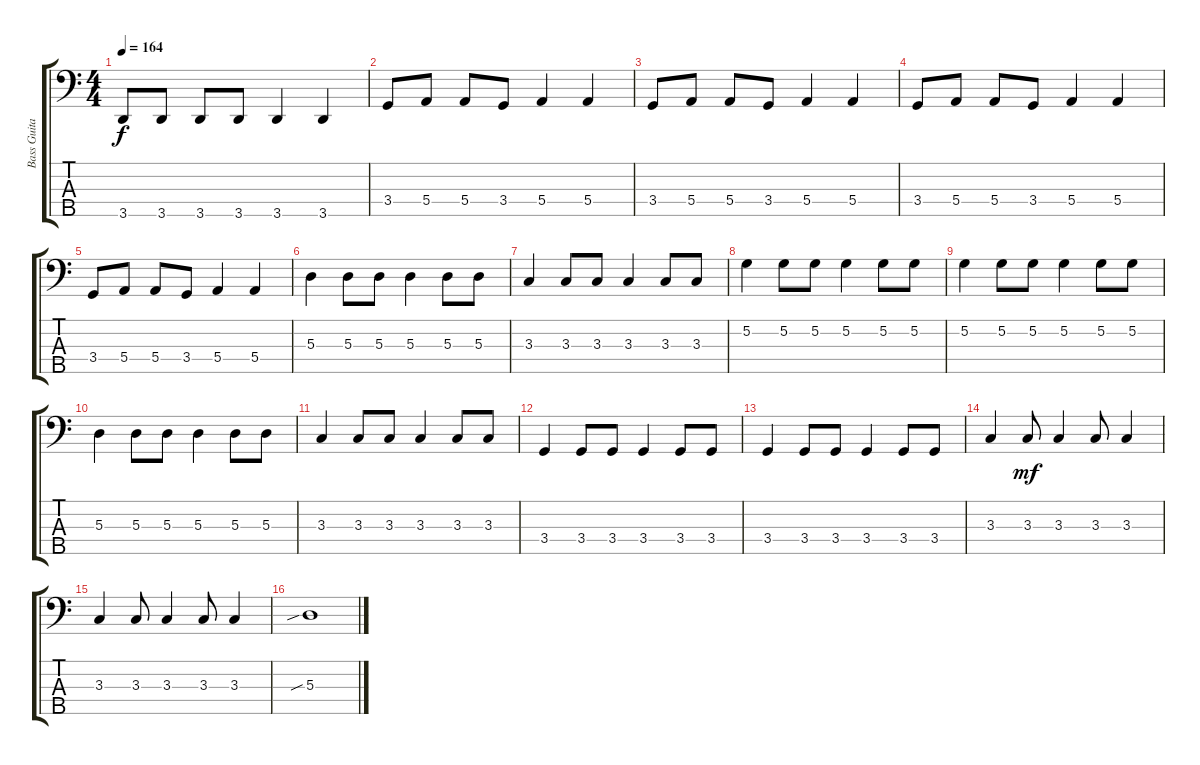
\track ("Bass Guitar" "Bass Guita") {instrument electricbassfinger}
\staff {score tabs}
\tuning (G2 D2 A1 E1 B0) {hide}
\ts (4 4)
\tempo 164
\clef f4
\ks c
3.5.8{dy f} 3.5.8 3.5.8 3.5.8 3.5.4 3.5.4 |
3.4.8 5.4.8 5.4.8 3.4.8 5.4.4 5.4.4 |
3.4.8 5.4.8 5.4.8 3.4.8 5.4.4 5.4.4 |
3.4.8 5.4.8 5.4.8 3.4.8 5.4.4 5.4.4 |
3.4.8 5.4.8 5.4.8 3.4.8 5.4.4 5.4.4 |
5.3.4 5.3.8 5.3.8 5.3.4 5.3.8 5.3.8 |
3.3.4 3.3.8 3.3.8 3.3.4 3.3.8 3.3.8 |
5.2.4 5.2.8 5.2.8 5.2.4 5.2.8 5.2.8 |
5.2.4 5.2.8 5.2.8 5.2.4 5.2.8 5.2.8 |
5.3.4 5.3.8 5.3.8 5.3.4 5.3.8 5.3.8 |
3.3.4 3.3.8 3.3.8 3.3.4 3.3.8 3.3.8 |
3.4.4 3.4.8 3.4.8 3.4.4 3.4.8 3.4.8 |
3.4.4 3.4.8 3.4.8 3.4.4 3.4.8 3.4.8 |
3.3.4 3.3.8{dy mf} 3.3.4 3.3.8 3.3.4 |
3.3.4 3.3.8 3.3.4 3.3.8 3.3.4 |
5.3{sib}.1
